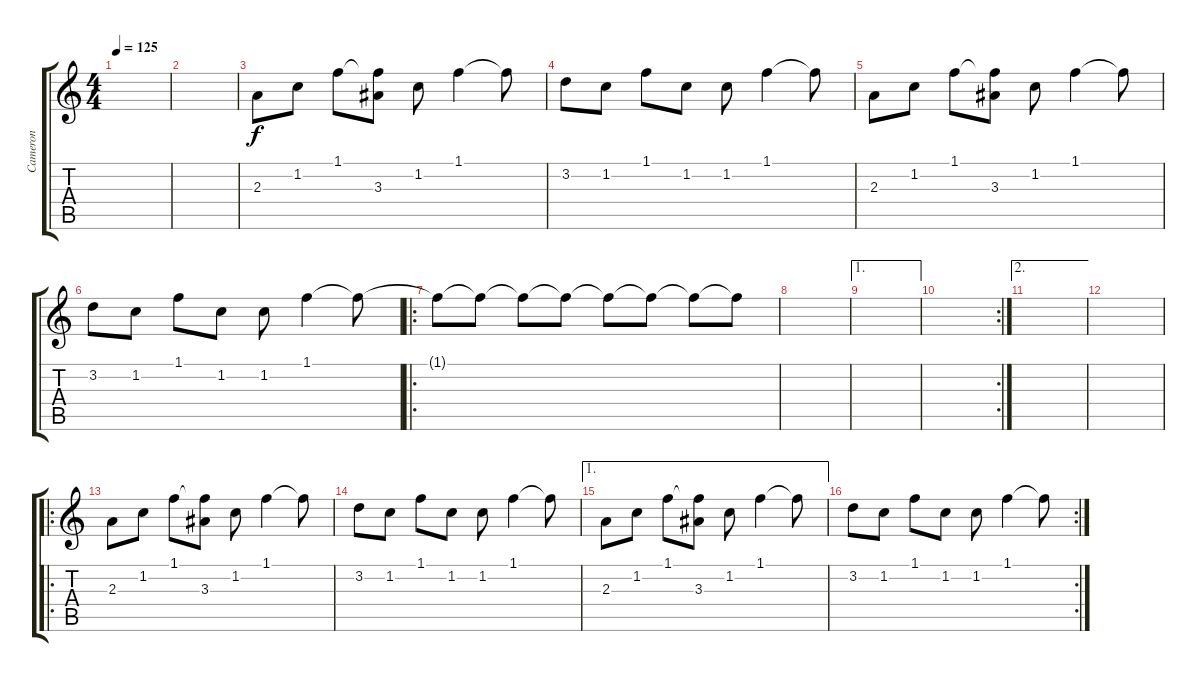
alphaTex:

\track ("Cameron" "Cameron") {instrument distortionguitar}
\staff {score tabs}
\tuning (E4 B3 G3 D3 A2 D2) {hide}
\ts (4 4)
\tempo 125
\clef g2
\ks c
|
|
2.3.8 1.2.8 1.1.8 (1.1{t} 3.3).8 1.2.8 1.1.4 1.1{t}.8 |
3.2.8 1.2.8 1.1.8 1.2.8 1.2.8 1.1.4 1.1{t}.8 |
2.3.8 1.2.8 1.1.8 (1.1{t} 3.3).8 1.2.8 1.1.4 1.1{t}.8 |
3.2.8 1.2.8 1.1.8 1.2.8 1.2.8 1.1.4 1.1{t}.8 |
\ro
1.1{t}.8{volume 0} 1.1{t}.8 1.1{t}.8 1.1{t}.8 1.1{t}.8 1.1{t}.8 1.1{t}.8 1.1{t}.8 |
|
\ae 1
|
\rc 2
|
\ae 2
|
|
\ro
2.3.8{volume 16} 1.2.8 1.1.8 (1.1{t} 3.3).8 1.2.8 1.1.4 1.1{t}.8 |
3.2.8 1.2.8 1.1.8 1.2.8 1.2.8 1.1.4 1.1{t}.8 |
\ae 1
2.3.8 1.2.8 1.1.8 (1.1{t} 3.3).8 1.2.8 1.1.4 1.1{t}.8 |
\rc 2
3.2.8 1.2.8 1.1.8 1.2.8 1.2.8 1.1.4 1.1{t}.8
